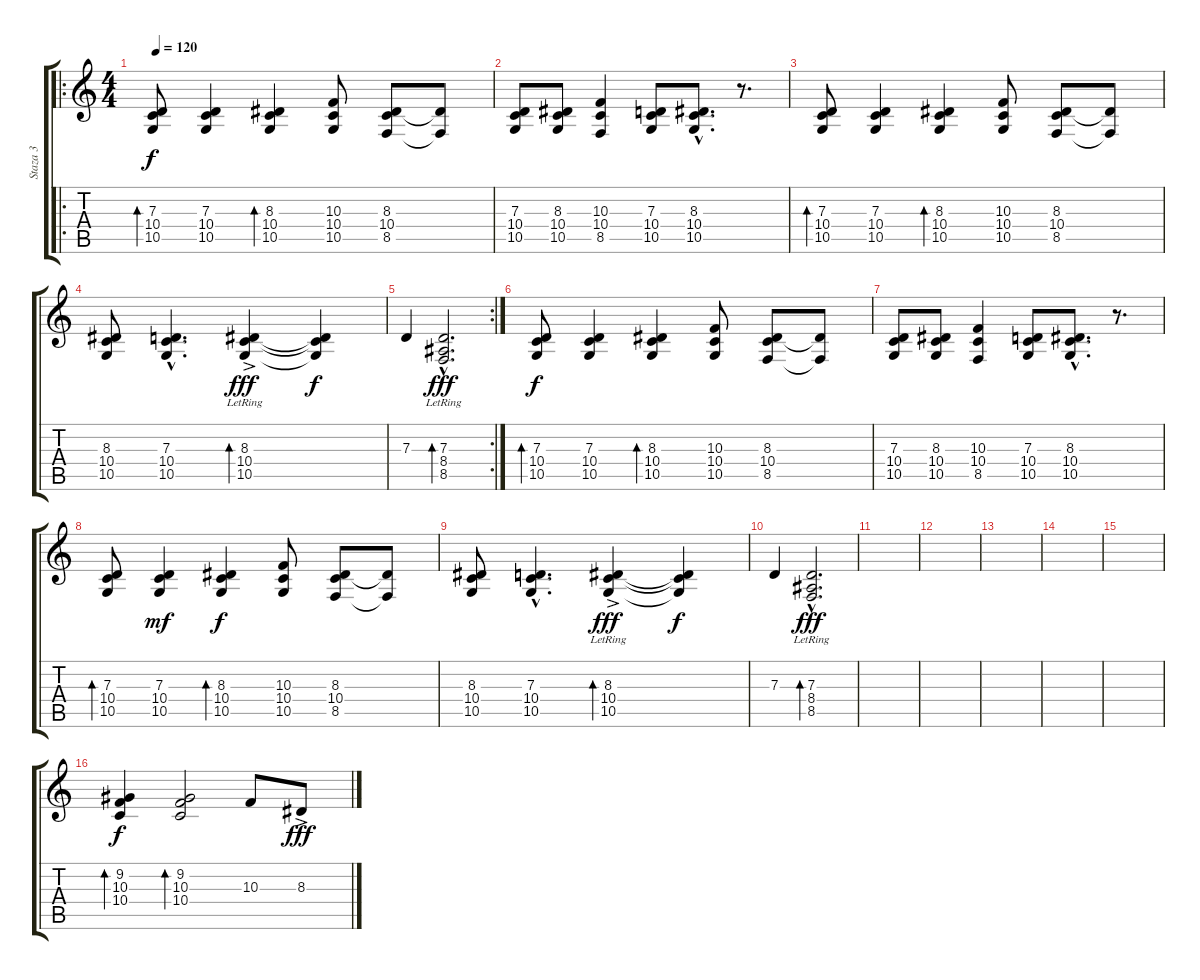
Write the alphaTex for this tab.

\track ("Staza 3" "Staza 3") {instrument stringensemble1}
\staff {score tabs}
\tuning (E4 B3 G3 D3 A2 E2) {hide}
\ro
\ts (4 4)
\tempo 120
\clef g2
\ks c
(7.3 10.4 10.5).8{bd 120 dy f} (7.3 10.4 10.5).4 (8.3 10.4 10.5).4{bd 120} (10.3 10.4 10.5).8 (8.3 10.4 8.5).8 (8.3{t} 8.5{t}).8 |
(7.3 10.4 10.5).8 (8.3 10.4 10.5).8 (10.3 10.4 8.5).4 (7.3 10.4 10.5).8 (8.3{hac} 10.4{hac} 10.5{hac}).8{d} r.8{d} |
(7.3 10.4 10.5).8{bd 120} (7.3 10.4 10.5).4 (8.3 10.4 10.5).4{bd 120} (10.3 10.4 10.5).8 (8.3 10.4 8.5).8 (8.3{t} 8.5{t}).8 |
(8.3 10.4 10.5).8 (7.3{hac} 10.4{hac} 10.5{hac}).4{d} (8.3{ac lr} 10.4{ac lr} 10.5{ac lr}).4{bd 120 dy fff} (8.3{t} 10.4{t} 10.5{t}).4{dy f} |
\rc 2
7.3.4 (7.3{hac lr} 8.4{hac lr} 8.5{hac}).2{d bd 120 dy fff} |
(7.3 10.4 10.5).8{bd 120 dy f} (7.3 10.4 10.5).4 (8.3 10.4 10.5).4{bd 120} (10.3 10.4 10.5).8 (8.3 10.4 8.5).8 (8.3{t} 8.5{t}).8 |
(7.3 10.4 10.5).8 (8.3 10.4 10.5).8 (10.3 10.4 8.5).4 (7.3 10.4 10.5).8 (8.3{hac} 10.4{hac} 10.5{hac}).8{d} r.8{d} |
(7.3 10.4 10.5).8{bd 120} (7.3 10.4 10.5).4{dy mf} (8.3 10.4 10.5).4{bd 120 dy f} (10.3 10.4 10.5).8 (8.3 10.4 8.5).8 (8.3{t} 8.5{t}).8 |
(8.3 10.4 10.5).8 (7.3{hac} 10.4{hac} 10.5{hac}).4{d} (8.3{ac lr} 10.4{ac lr} 10.5{ac lr}).4{bd 120 dy fff} (8.3{t} 10.4{t} 10.5{t}).4{dy f} |
7.3.4 (7.3{hac lr} 8.4{hac lr} 8.5{hac}).2{d bd 120 dy fff} |
|
|
|
|
|
(9.2 10.3 10.4).4{bd 120 dy f} (9.2 10.3 10.4).2{bd 120} 10.3.8 8.3{ac}.8{dy fff}
